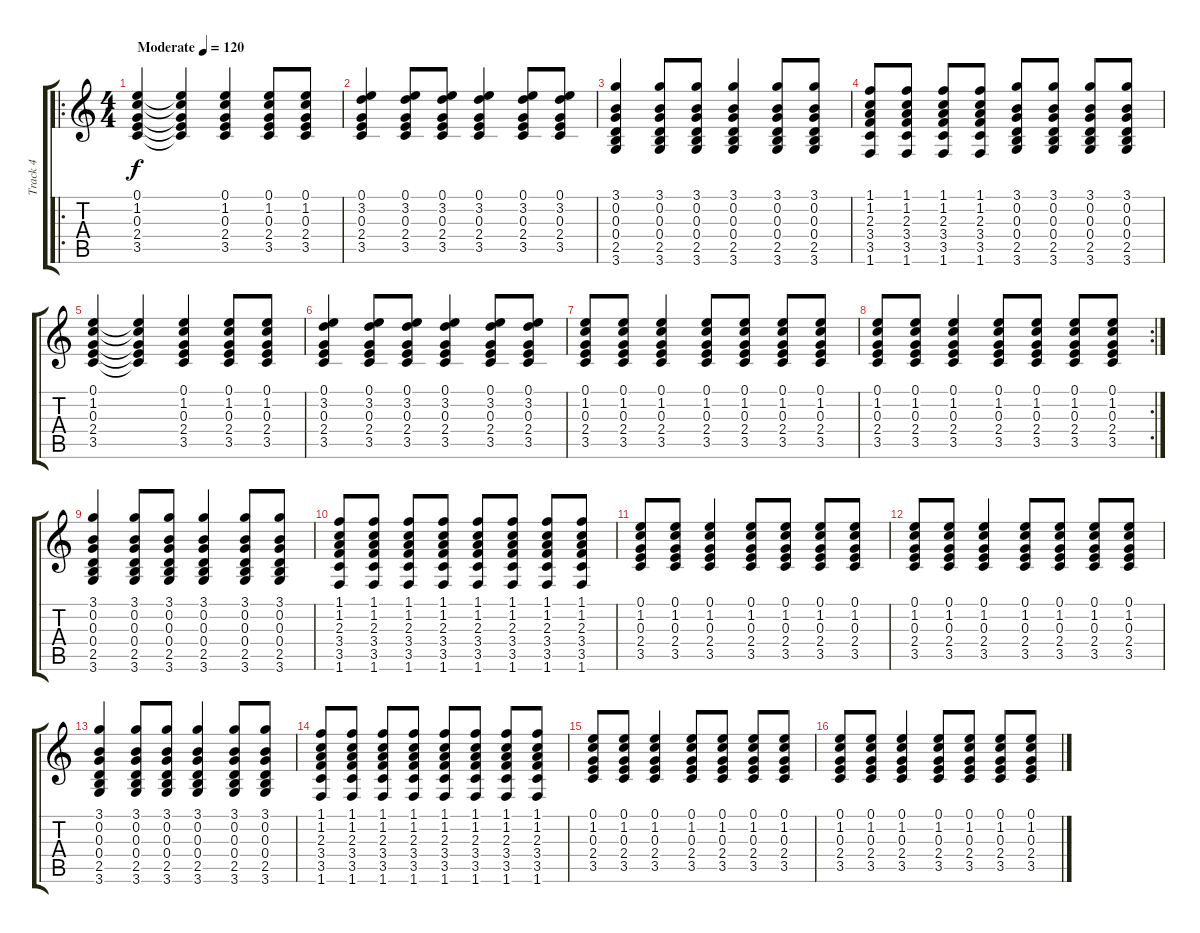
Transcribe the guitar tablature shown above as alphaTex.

\track ("Track 4" "Track 4") {instrument electricguitarjazz}
\staff {score tabs}
\tuning (E4 B3 G3 D3 A2 E2) {hide}
\ro
\ts (4 4)
\tempo (120 "Moderate")
\clef g2
\ks c
(0.1 1.2 0.3 2.4 3.5).4{dy f instrument electricguitarjazz} (0.1{t} 1.2{t} 0.3{t} 2.4{t} 3.5{t}).4 (0.1 1.2 0.3 2.4 3.5).4 (0.1 1.2 0.3 2.4 3.5).8 (0.1 1.2 0.3 2.4 3.5).8 |
(0.1 3.2 0.3 2.4 3.5).4 (0.1 3.2 0.3 2.4 3.5).8 (0.1 3.2 0.3 2.4 3.5).8 (0.1 3.2 0.3 2.4 3.5).4 (0.1 3.2 0.3 2.4 3.5).8 (0.1 3.2 0.3 2.4 3.5).8 |
(3.1 0.2 0.3 0.4 2.5 3.6).4 (3.1 0.2 0.3 0.4 2.5 3.6).8 (3.1 0.2 0.3 0.4 2.5 3.6).8 (3.1 0.2 0.3 0.4 2.5 3.6).4 (3.1 0.2 0.3 0.4 2.5 3.6).8 (3.1 0.2 0.3 0.4 2.5 3.6).8 |
(1.1 1.2 2.3 3.4 3.5 1.6).8 (1.1 1.2 2.3 3.4 3.5 1.6).8 (1.1 1.2 2.3 3.4 3.5 1.6).8 (1.1 1.2 2.3 3.4 3.5 1.6).8 (3.1 0.2 0.3 0.4 2.5 3.6).8 (3.1 0.2 0.3 0.4 2.5 3.6).8 (3.1 0.2 0.3 0.4 2.5 3.6).8 (3.1 0.2 0.3 0.4 2.5 3.6).8 |
(0.1 1.2 0.3 2.4 3.5).4 (0.1{t} 1.2{t} 0.3{t} 2.4{t} 3.5{t}).4 (0.1 1.2 0.3 2.4 3.5).4 (0.1 1.2 0.3 2.4 3.5).8 (0.1 1.2 0.3 2.4 3.5).8 |
(0.1 3.2 0.3 2.4 3.5).4 (0.1 3.2 0.3 2.4 3.5).8 (0.1 3.2 0.3 2.4 3.5).8 (0.1 3.2 0.3 2.4 3.5).4 (0.1 3.2 0.3 2.4 3.5).8 (0.1 3.2 0.3 2.4 3.5).8 |
(0.1 1.2 0.3 2.4 3.5).8 (0.1 1.2 0.3 2.4 3.5).8 (0.1 1.2 0.3 2.4 3.5).4 (0.1 1.2 0.3 2.4 3.5).8 (0.1 1.2 0.3 2.4 3.5).8 (0.1 1.2 0.3 2.4 3.5).8 (0.1 1.2 0.3 2.4 3.5).8 |
\rc 2
(0.1 1.2 0.3 2.4 3.5).8 (0.1 1.2 0.3 2.4 3.5).8 (0.1 1.2 0.3 2.4 3.5).4 (0.1 1.2 0.3 2.4 3.5).8 (0.1 1.2 0.3 2.4 3.5).8 (0.1 1.2 0.3 2.4 3.5).8 (0.1 1.2 0.3 2.4 3.5).8 |
(3.1 0.2 0.3 0.4 2.5 3.6).4 (3.1 0.2 0.3 0.4 2.5 3.6).8 (3.1 0.2 0.3 0.4 2.5 3.6).8 (3.1 0.2 0.3 0.4 2.5 3.6).4 (3.1 0.2 0.3 0.4 2.5 3.6).8 (3.1 0.2 0.3 0.4 2.5 3.6).8 |
(1.1 1.2 2.3 3.4 3.5 1.6).8 (1.1 1.2 2.3 3.4 3.5 1.6).8 (1.1 1.2 2.3 3.4 3.5 1.6).8 (1.1 1.2 2.3 3.4 3.5 1.6).8 (1.1 1.2 2.3 3.4 3.5 1.6).8 (1.1 1.2 2.3 3.4 3.5 1.6).8 (1.1 1.2 2.3 3.4 3.5 1.6).8 (1.1 1.2 2.3 3.4 3.5 1.6).8 |
(0.1 1.2 0.3 2.4 3.5).8 (0.1 1.2 0.3 2.4 3.5).8 (0.1 1.2 0.3 2.4 3.5).4 (0.1 1.2 0.3 2.4 3.5).8 (0.1 1.2 0.3 2.4 3.5).8 (0.1 1.2 0.3 2.4 3.5).8 (0.1 1.2 0.3 2.4 3.5).8 |
(0.1 1.2 0.3 2.4 3.5).8 (0.1 1.2 0.3 2.4 3.5).8 (0.1 1.2 0.3 2.4 3.5).4 (0.1 1.2 0.3 2.4 3.5).8 (0.1 1.2 0.3 2.4 3.5).8 (0.1 1.2 0.3 2.4 3.5).8 (0.1 1.2 0.3 2.4 3.5).8 |
(3.1 0.2 0.3 0.4 2.5 3.6).4 (3.1 0.2 0.3 0.4 2.5 3.6).8 (3.1 0.2 0.3 0.4 2.5 3.6).8 (3.1 0.2 0.3 0.4 2.5 3.6).4 (3.1 0.2 0.3 0.4 2.5 3.6).8 (3.1 0.2 0.3 0.4 2.5 3.6).8 |
(1.1 1.2 2.3 3.4 3.5 1.6).8 (1.1 1.2 2.3 3.4 3.5 1.6).8 (1.1 1.2 2.3 3.4 3.5 1.6).8 (1.1 1.2 2.3 3.4 3.5 1.6).8 (1.1 1.2 2.3 3.4 3.5 1.6).8 (1.1 1.2 2.3 3.4 3.5 1.6).8 (1.1 1.2 2.3 3.4 3.5 1.6).8 (1.1 1.2 2.3 3.4 3.5 1.6).8 |
(0.1 1.2 0.3 2.4 3.5).8 (0.1 1.2 0.3 2.4 3.5).8 (0.1 1.2 0.3 2.4 3.5).4 (0.1 1.2 0.3 2.4 3.5).8 (0.1 1.2 0.3 2.4 3.5).8 (0.1 1.2 0.3 2.4 3.5).8 (0.1 1.2 0.3 2.4 3.5).8 |
(0.1 1.2 0.3 2.4 3.5).8 (0.1 1.2 0.3 2.4 3.5).8 (0.1 1.2 0.3 2.4 3.5).4 (0.1 1.2 0.3 2.4 3.5).8 (0.1 1.2 0.3 2.4 3.5).8 (0.1 1.2 0.3 2.4 3.5).8 (0.1 1.2 0.3 2.4 3.5).8
